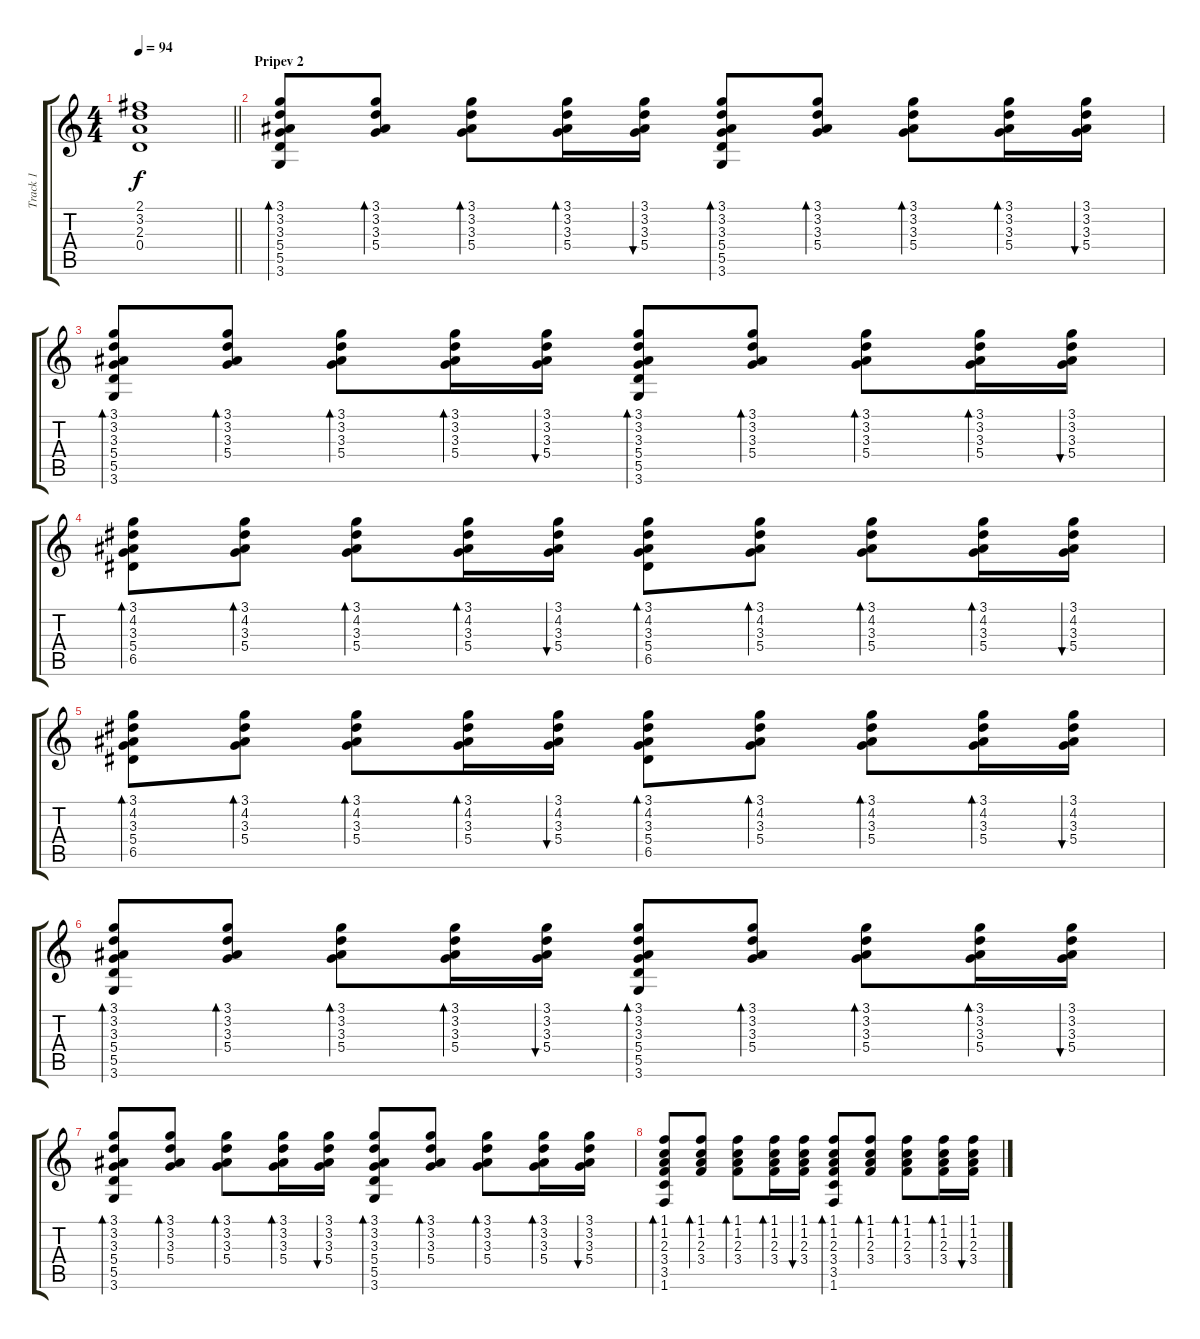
\track ("Track 1" "Track 1") {instrument acousticguitarsteel}
\staff {score tabs}
\tuning (E4 B3 G3 D3 A2 E2) {hide}
\ts (4 4)
\tempo 94
\clef g2
\barLineRight lightlight
\ks c
(2.1 3.2 2.3 0.4).1{dy f} |
\section ("" "Pripev 2")
(3.1 3.2 3.3 5.4 5.5 3.6).8{bd 60} (3.1 3.2 3.3 5.4).8{bd 60} (3.1 3.2 3.3 5.4).8{bd 60} (3.1 3.2 3.3 5.4).16{bd 60} (3.1 3.2 3.3 5.4).16{bu 60} (3.1 3.2 3.3 5.4 5.5 3.6).8{bd 60} (3.1 3.2 3.3 5.4).8{bd 60} (3.1 3.2 3.3 5.4).8{bd 60} (3.1 3.2 3.3 5.4).16{bd 60} (3.1 3.2 3.3 5.4).16{bu 60} |
(3.1 3.2 3.3 5.4 5.5 3.6).8{bd 60} (3.1 3.2 3.3 5.4).8{bd 60} (3.1 3.2 3.3 5.4).8{bd 60} (3.1 3.2 3.3 5.4).16{bd 60} (3.1 3.2 3.3 5.4).16{bu 60} (3.1 3.2 3.3 5.4 5.5 3.6).8{bd 60} (3.1 3.2 3.3 5.4).8{bd 60} (3.1 3.2 3.3 5.4).8{bd 60} (3.1 3.2 3.3 5.4).16{bd 60} (3.1 3.2 3.3 5.4).16{bu 60} |
(3.1 4.2 3.3 5.4 6.5).8{bd 60} (3.1 4.2 3.3 5.4).8{bd 60} (3.1 4.2 3.3 5.4).8{bd 60} (3.1 4.2 3.3 5.4).16{bd 60} (3.1 4.2 3.3 5.4).16{bu 60} (3.1 4.2 3.3 5.4 6.5).8{bd 60} (3.1 4.2 3.3 5.4).8{bd 60} (3.1 4.2 3.3 5.4).8{bd 60} (3.1 4.2 3.3 5.4).16{bd 60} (3.1 4.2 3.3 5.4).16{bu 60} |
(3.1 4.2 3.3 5.4 6.5).8{bd 60} (3.1 4.2 3.3 5.4).8{bd 60} (3.1 4.2 3.3 5.4).8{bd 60} (3.1 4.2 3.3 5.4).16{bd 60} (3.1 4.2 3.3 5.4).16{bu 60} (3.1 4.2 3.3 5.4 6.5).8{bd 60} (3.1 4.2 3.3 5.4).8{bd 60} (3.1 4.2 3.3 5.4).8{bd 60} (3.1 4.2 3.3 5.4).16{bd 60} (3.1 4.2 3.3 5.4).16{bu 60} |
(3.1 3.2 3.3 5.4 5.5 3.6).8{bd 60} (3.1 3.2 3.3 5.4).8{bd 60} (3.1 3.2 3.3 5.4).8{bd 60} (3.1 3.2 3.3 5.4).16{bd 60} (3.1 3.2 3.3 5.4).16{bu 60} (3.1 3.2 3.3 5.4 5.5 3.6).8{bd 60} (3.1 3.2 3.3 5.4).8{bd 60} (3.1 3.2 3.3 5.4).8{bd 60} (3.1 3.2 3.3 5.4).16{bd 60} (3.1 3.2 3.3 5.4).16{bu 60} |
(3.1 3.2 3.3 5.4 5.5 3.6).8{bd 60} (3.1 3.2 3.3 5.4).8{bd 60} (3.1 3.2 3.3 5.4).8{bd 60} (3.1 3.2 3.3 5.4).16{bd 60} (3.1 3.2 3.3 5.4).16{bu 60} (3.1 3.2 3.3 5.4 5.5 3.6).8{bd 60} (3.1 3.2 3.3 5.4).8{bd 60} (3.1 3.2 3.3 5.4).8{bd 60} (3.1 3.2 3.3 5.4).16{bd 60} (3.1 3.2 3.3 5.4).16{bu 60} |
(1.1 1.2 2.3 3.4 3.5 1.6).8{bd 60} (1.1 1.2 2.3 3.4).8{bd 60} (1.1 1.2 2.3 3.4).8{bd 60} (1.1 1.2 2.3 3.4).16{bd 60} (1.1 1.2 2.3 3.4).16{bu 60} (1.1 1.2 2.3 3.4 3.5 1.6).8{bd 60} (1.1 1.2 2.3 3.4).8{bd 60} (1.1 1.2 2.3 3.4).8{bd 60} (1.1 1.2 2.3 3.4).16{bd 60} (1.1 1.2 2.3 3.4).16{bu 60}
